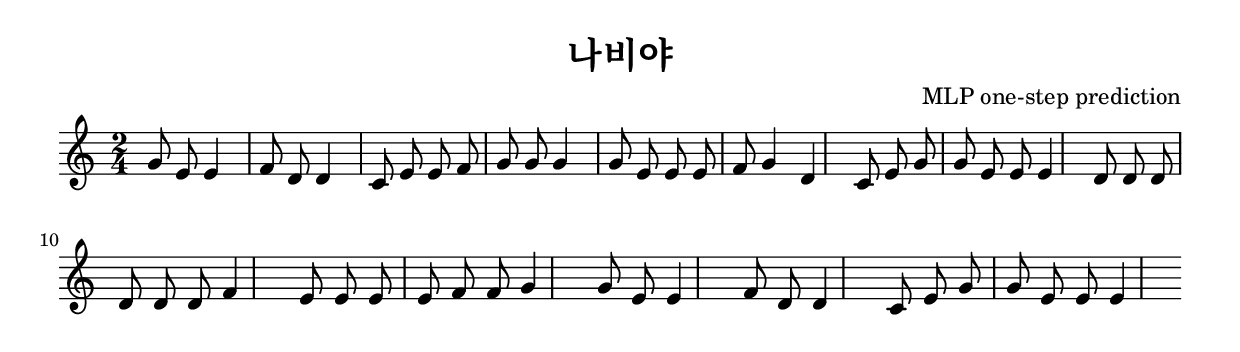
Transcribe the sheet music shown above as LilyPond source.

\paper { 
  indent = 0\mm
}

\header{
  title = "나비야"
  composer = "MLP one-step prediction"
}

melody = \relative c'' {
\clef treble
\key c \major
\autoBeamOff
\time 2/4
g8 e8 e4 f8 d8 d4 c8 e8 e8 f8 g8 g8 g4 g8 e8 e8 e8 f8 g4 d4 c8 e8 g8 g8 e8 e8 e4 d8 d8 d8 d8 d8 d8 f4 e8 e8 e8 e8 f8 f8 g4 g8 e8 e4 f8 d8 d4 c8 e8 g8 g8 e8 e8 e4
}

\score {
  \new Staff \melody
  \layout { }
  \midi { }
}